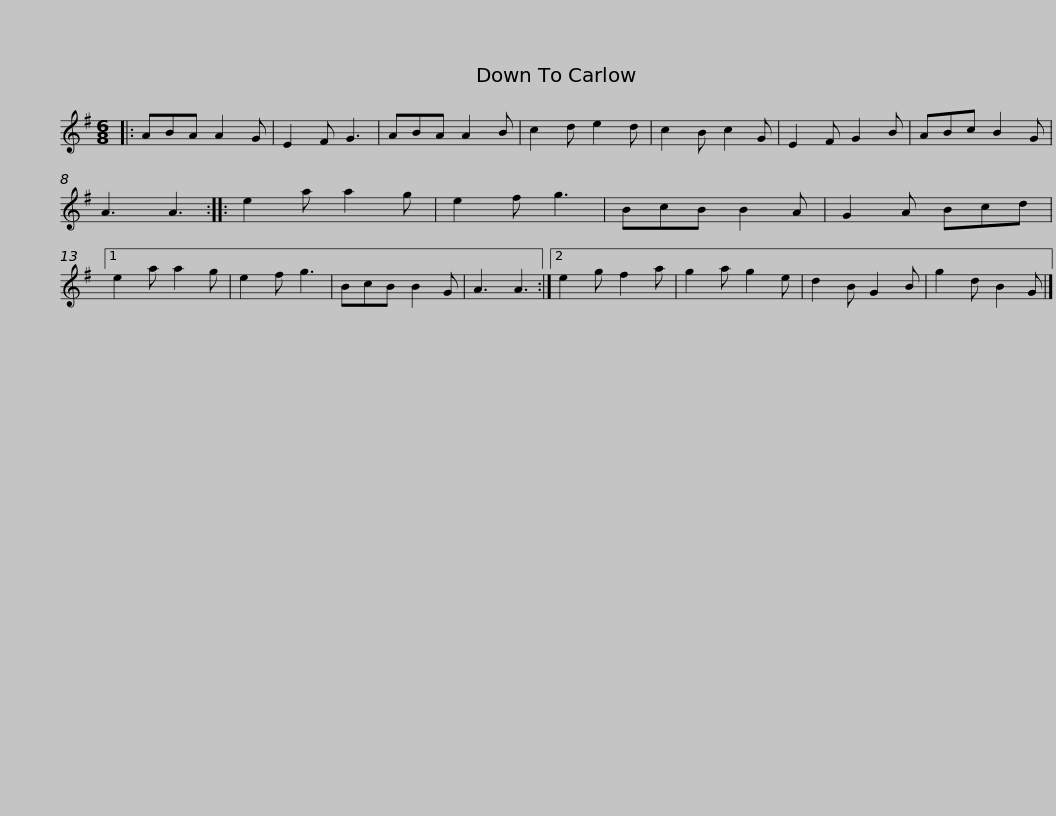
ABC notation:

X:1
L:1/8
M:6/8
I:linebreak $
K:G
V:1 treble
V:1
|: ABA A2 G | E2 F G3 | ABA A2 B | c2 d e2 d | c2 B c2 G | %5
 E2 F G2 B | ABc B2 G | A3 A3 :: e2 a a2 g |$ e2 f g3 | %10
 BcB B2 A | G2 A Bcd |1 e2 a a2 g | e2 f g3 | BcB B2 G | %15
 A3 A3 :|2 e2 g f2 a | g2 a g2 e |$ d2 B G2 B | g2 d B2 G |] %20
